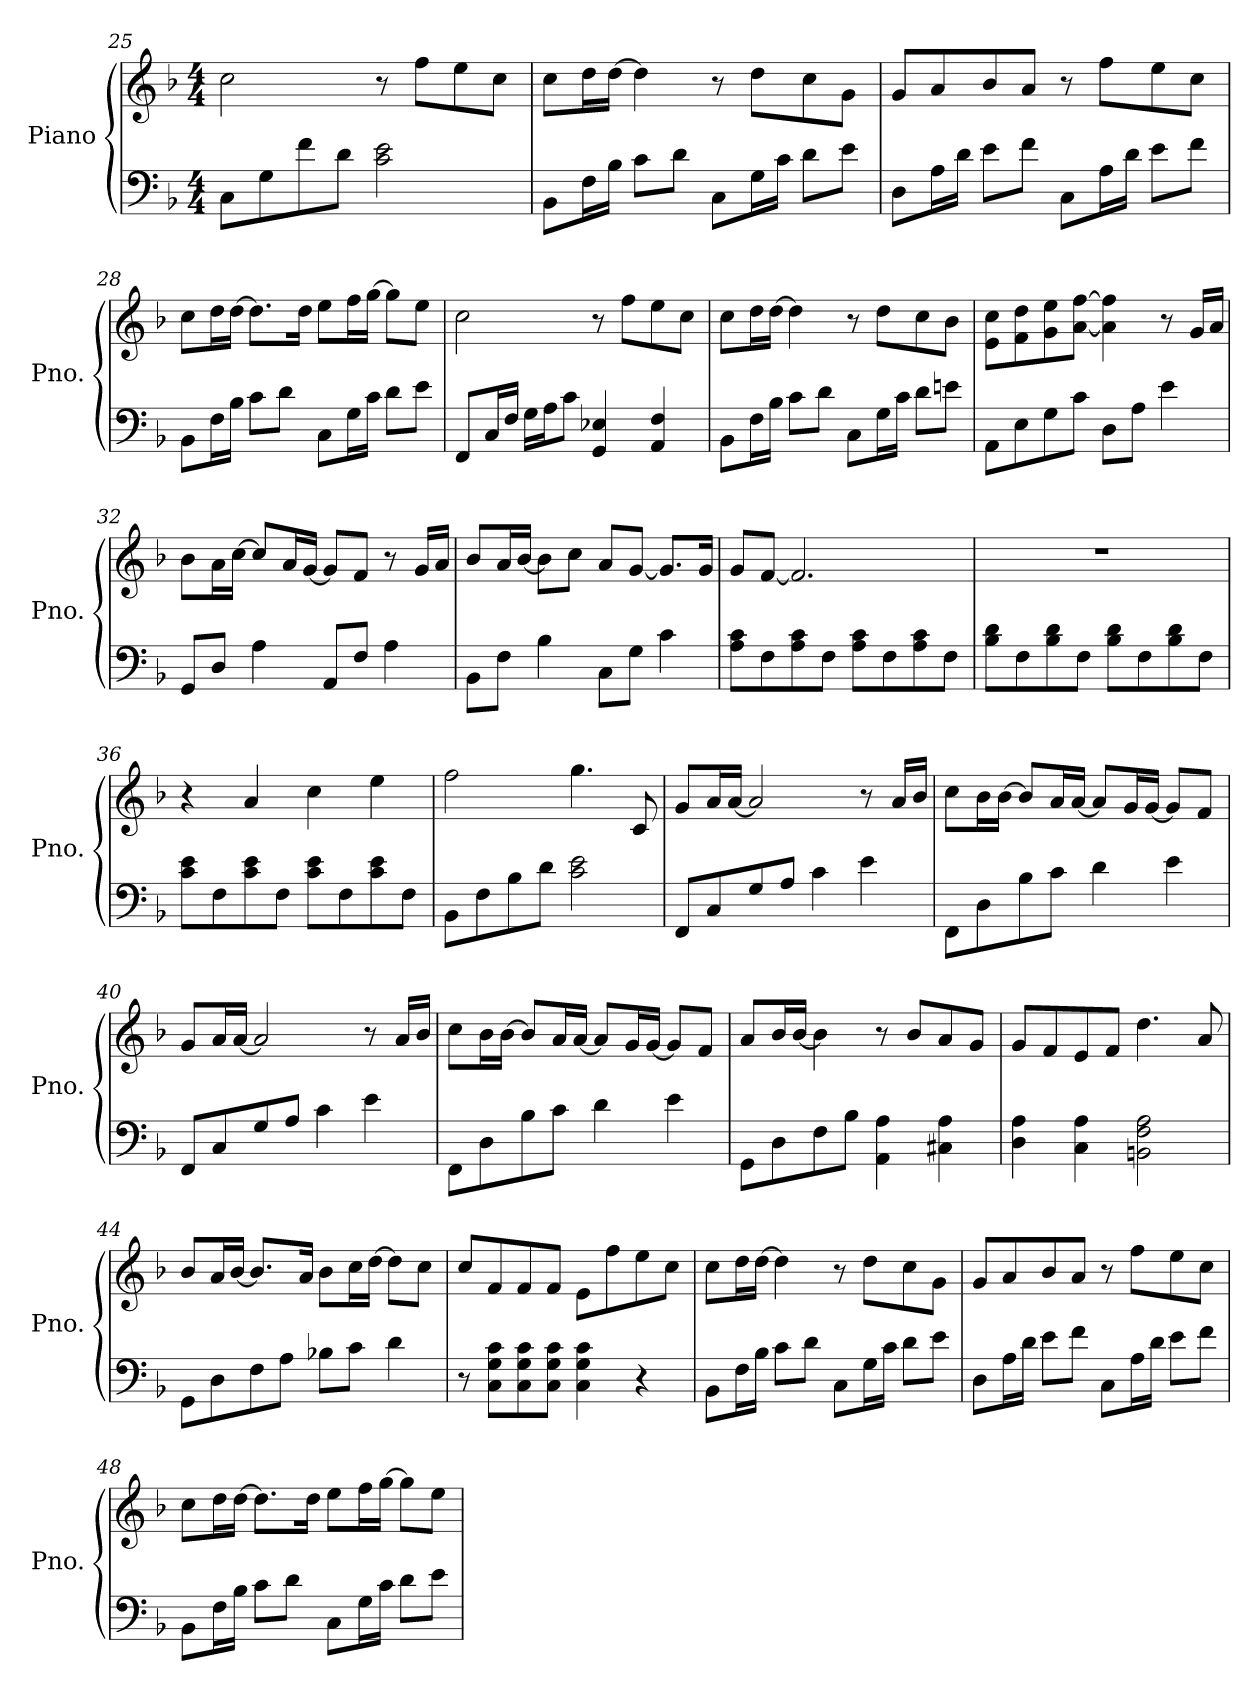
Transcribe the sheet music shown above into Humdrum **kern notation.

**kern	**kern
*part1	*part1
*staff2	*staff1
*I"Piano	*
*I'Pno.	*
!!LO:LB:g=z
*clefF4	*clefG2
*k[b-]	*k[b-]
*M4/4	*M4/4
=25	=25
8C\L	2cc\
8G\	.
8f\	.
8d\J	.
2c\ 2e\	8r
.	8ff\L
.	8ee\
.	8cc\J
=26	=26
8BB-\L	8cc\L
16F\L	16dd\L
16B-\JJ	[16dd\JJ
8c\L	4dd\]
8d\J	.
8C\L	8r
16G\L	8dd\L
16c\JJ	.
8d\L	8cc\
8e\J	8g\J
=27	=27
8D\L	8g/L
16A\L	8a/
16d\JJ	.
8e\L	8b-/
8f\J	8a/J
8C\L	8r
16A\L	8ff\L
16d\JJ	.
8e\L	8ee\
8f\J	8cc\J
=28	=28
8BB-\L	8cc\L
16F\L	16dd\L
16B-\JJ	[16dd\JJ
8c\L	8.dd\L]
8d\J	.
.	16dd\Jk
8C\L	8ee\L
16G\L	16ff\L
16c\JJ	[16gg\JJ
8d\L	8gg\L]
8e\J	8ee\J
!!LO:LB:g=z
=29	=29
8FF/L	2cc\
16C/L	.
16F/JJ	.
16G\LL	.
16A\J	.
8c\J	.
4GG/ 4E-X/	8r
.	8ff\L
4AA/ 4F/	8ee\
.	8cc\J
=30	=30
8BB-\L	8cc\L
16F\L	16dd\L
16B-\JJ	[16dd\JJ
8c\L	4dd\]
8d\J	.
8C\L	8r
16G\L	8dd\L
16c\JJ	.
8d\L	8cc\
8en\J	8b-\J
=31	=31
8AA\L	8e\ 8cc\L
8E\	8f\ 8dd\
8G\	8g\ 8ee\
8c\J	[8a\ [8ff\J
8D\L	4a\] 4ff\]
8A\J	.
4e\	8r
.	16g/LL
.	16a/JJ
=32	=32
8GG/L	8b-\L
8D/J	16a\L
.	[16cc\JJ
4A\	8cc/L]
.	16a/L
.	[16g/JJ
8AA/L	8g/L]
8F/J	8f/J
4A\	8r
.	16g/LL
.	16a/JJ
!!LO:LB:g=z
=33	=33
8BB-\L	8b-/L
8F\J	16a/L
.	[16b-/JJ
4B-\	8b-\L]
.	8cc\J
8C\L	8a/L
8G\J	[8g/J
4c\	8.g/L]
.	16g/Jk
=34	=34
8A\ 8c\L	8g/L
8F\	[8f/J
8A\ 8c\	2.f/]
8F\J	.
8A\ 8c\L	.
8F\	.
8A\ 8c\	.
8F\J	.
=35	=35
8B-\ 8d\L	1r
8F\	.
8B-\ 8d\	.
8F\J	.
8B-\ 8d\L	.
8F\	.
8B-\ 8d\	.
8F\J	.
=36	=36
8c\ 8e\L	4r
8F\	.
8c\ 8e\	4a/
8F\J	.
8c\ 8e\L	4cc\
8F\	.
8c\ 8e\	4ee\
8F\J	.
=37	=37
8BB-\L	2ff\
8F\	.
8B-\	.
8d\J	.
2c\ 2e\	4.gg\
.	8c/
!!LO:LB:g=z
=38	=38
8FF/L	8g/L
8C/	16a/L
.	[16a/JJ
8G/	2a/]
8A/J	.
4c\	.
4e\	8r
.	16a/LL
.	16b-/JJ
=39	=39
8FF\L	8cc\L
8D\	16b-\L
.	[16b-\JJ
8B-\	8b-/L]
8c\J	16a/L
.	[16a/JJ
4d\	8a/L]
.	16g/L
.	[16g/JJ
4e\	8g/L]
.	8f/J
=40	=40
8FF/L	8g/L
8C/	16a/L
.	[16a/JJ
8G/	2a/]
8A/J	.
4c\	.
4e\	8r
.	16a/LL
.	16b-/JJ
=41	=41
8FF\L	8cc\L
8D\	16b-\L
.	[16b-\JJ
8B-\	8b-/L]
8c\J	16a/L
.	[16a/JJ
4d\	8a/L]
.	16g/L
.	[16g/JJ
4e\	8g/L]
.	8f/J
!!LO:PB:g=z
=42	=42
8GG\L	8a/L
8D\	16b-/L
.	[16b-/JJ
8F\	4b-\]
8B-\J	.
4AA\ 4A\	8r
.	8b-/L
4C#X\ 4A\	8a/
.	8g/J
=43	=43
4D\ 4A\	8g/L
.	8f/
4C\ 4A\	8e/
.	8f/J
2BBn\ 2F\ 2A\	4.dd\
.	8a/
=44	=44
8GG\L	8b-/L
8D\	16a/L
.	[16b-/JJ
8F\	8.b-/L]
8A\J	.
.	16a/Jk
8B-X\L	8b-\L
8c\J	16cc\L
.	[16dd\JJ
4d\	8dd\L]
.	8cc\J
=45	=45
8r	8cc/L
8C\ 8G\ 8c\L	8f/
8C\ 8G\ 8c\	8f/
8C\ 8G\ 8c\J	8f/J
4C\ 4G\ 4c\	8e\L
.	8ff\
4r	8ee\
.	8cc\J
!!LO:LB:g=z
=46	=46
8BB-\L	8cc\L
16F\L	16dd\L
16B-\JJ	[16dd\JJ
8c\L	4dd\]
8d\J	.
8C\L	8r
16G\L	8dd\L
16c\JJ	.
8d\L	8cc\
8e\J	8g\J
=47	=47
8D\L	8g/L
16A\L	8a/
16d\JJ	.
8e\L	8b-/
8f\J	8a/J
8C\L	8r
16A\L	8ff\L
16d\JJ	.
8e\L	8ee\
8f\J	8cc\J
=48	=48
8BB-\L	8cc\L
16F\L	16dd\L
16B-\JJ	[16dd\JJ
8c\L	8.dd\L]
8d\J	.
.	16dd\Jk
8C\L	8ee\L
16G\L	16ff\L
16c\JJ	[16gg\JJ
8d\L	8gg\L]
8e\J	8ee\J
=	=
*-	*-
